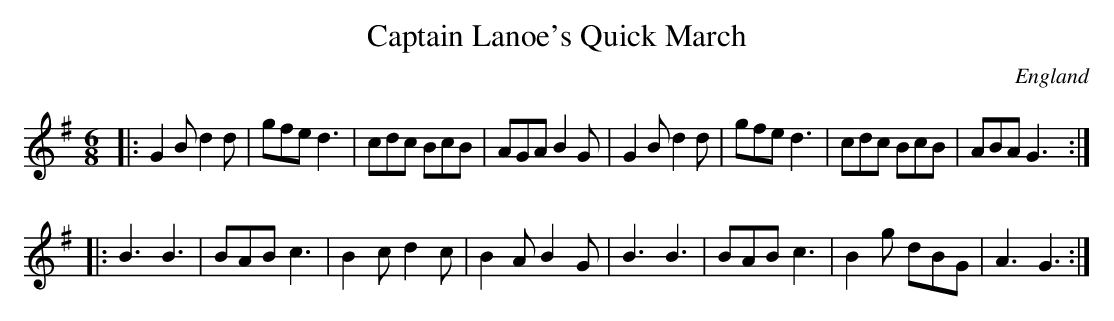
X:1
T:Captain Lanoe's Quick March
M:6/8
L:1/8
O:England
K:G
|: G2B d2d | gfe d3 | cdc BcB | AGA B2G| G2B d2d | gfe d3 | cdc BcB | ABA G3 :|
|: B3B3 |BAB c3 | B2c d2c | B2A B2G | B3B3 | BAB c3 | B2 g dBG | A3 G3:|
